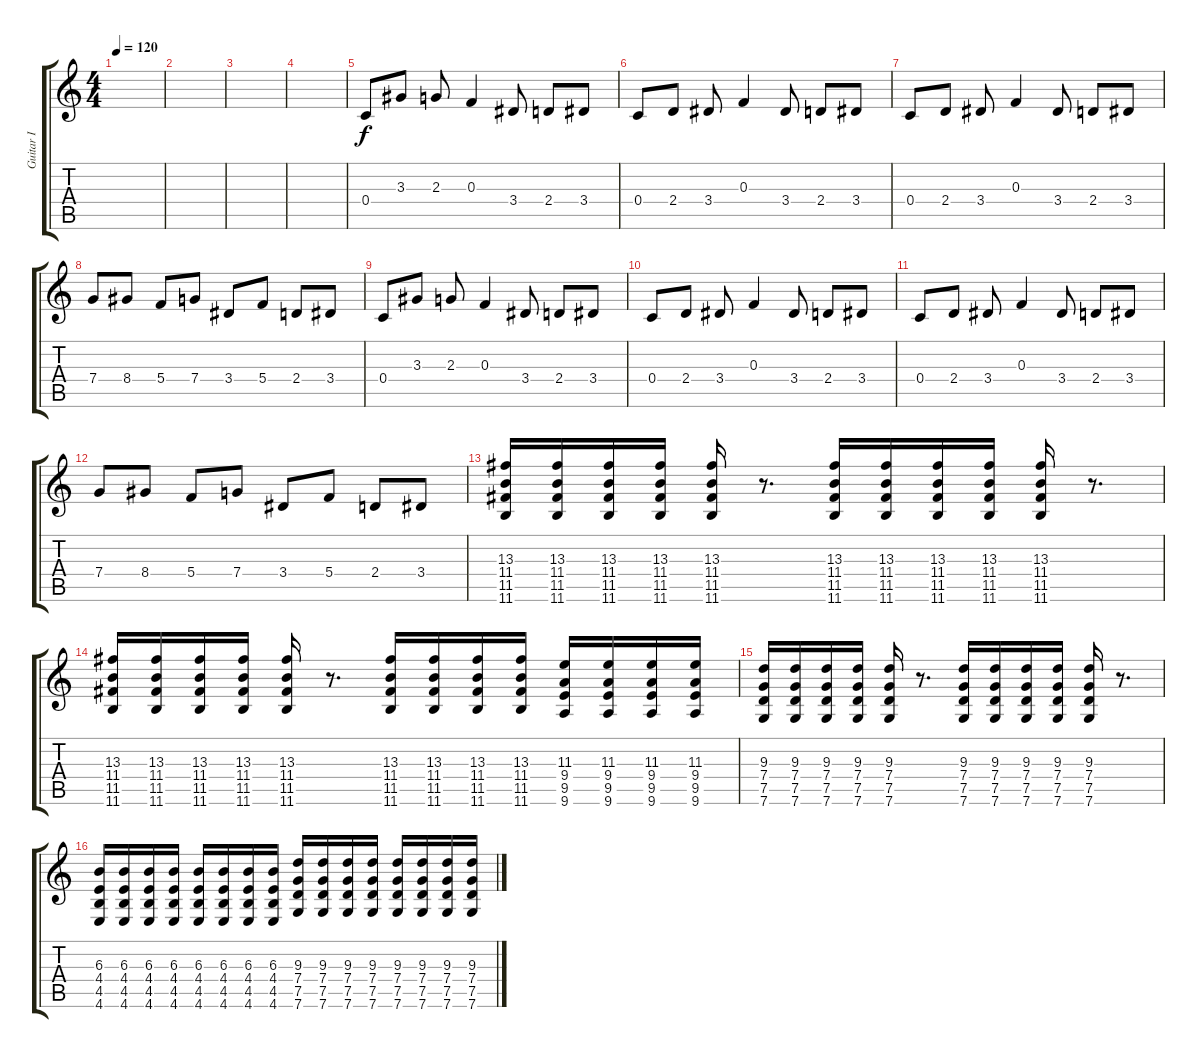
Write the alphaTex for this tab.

\track ("Guitar I" "Guitar I") {instrument distortionguitar}
\staff {score tabs}
\tuning (D4 A3 F3 C3 G2 C2) {hide}
\ts (4 4)
\tempo 120
\clef g2
\ks c
|
|
|
|
0.4.8{balance 0} 3.3.8 2.3.8 0.3.4 3.4.8 2.4.8 3.4.8 |
0.4.8 2.4.8 3.4.8 0.3.4 3.4.8 2.4.8 3.4.8 |
0.4.8 2.4.8 3.4.8 0.3.4 3.4.8 2.4.8 3.4.8 |
7.4.8 8.4.8 5.4.8 7.4.8 3.4.8 5.4.8 2.4.8 3.4.8 |
0.4.8 3.3.8 2.3.8 0.3.4 3.4.8 2.4.8 3.4.8 |
0.4.8 2.4.8 3.4.8 0.3.4 3.4.8 2.4.8 3.4.8 |
0.4.8 2.4.8 3.4.8 0.3.4 3.4.8 2.4.8 3.4.8 |
7.4.8 8.4.8 5.4.8 7.4.8 3.4.8 5.4.8 2.4.8 3.4.8 |
(13.3 11.4 11.5 11.6).16{balance 8 instrument distortionguitar} (13.3 11.4 11.5 11.6).16 (13.3 11.4 11.5 11.6).16 (13.3 11.4 11.5 11.6).16 (13.3 11.4 11.5 11.6).16 r.8{d} (13.3 11.4 11.5 11.6).16 (13.3 11.4 11.5 11.6).16 (13.3 11.4 11.5 11.6).16 (13.3 11.4 11.5 11.6).16 (13.3 11.4 11.5 11.6).16 r.8{d} |
(13.3 11.4 11.5 11.6).16 (13.3 11.4 11.5 11.6).16 (13.3 11.4 11.5 11.6).16 (13.3 11.4 11.5 11.6).16 (13.3 11.4 11.5 11.6).16 r.8{d} (13.3 11.4 11.5 11.6).16 (13.3 11.4 11.5 11.6).16 (13.3 11.4 11.5 11.6).16 (13.3 11.4 11.5 11.6).16 (11.3 9.4 9.5 9.6).16 (11.3 9.4 9.5 9.6).16 (11.3 9.4 9.5 9.6).16 (11.3 9.4 9.5 9.6).16 |
(9.3 7.4 7.5 7.6).16 (9.3 7.4 7.5 7.6).16 (9.3 7.4 7.5 7.6).16 (9.3 7.4 7.5 7.6).16 (9.3 7.4 7.5 7.6).16 r.8{d} (9.3 7.4 7.5 7.6).16 (9.3 7.4 7.5 7.6).16 (9.3 7.4 7.5 7.6).16 (9.3 7.4 7.5 7.6).16 (9.3 7.4 7.5 7.6).16 r.8{d} |
(6.3 4.4 4.5 4.6).16 (6.3 4.4 4.5 4.6).16 (6.3 4.4 4.5 4.6).16 (6.3 4.4 4.5 4.6).16 (6.3 4.4 4.5 4.6).16 (6.3 4.4 4.5 4.6).16 (6.3 4.4 4.5 4.6).16 (6.3 4.4 4.5 4.6).16 (9.3 7.4 7.5 7.6).16 (9.3 7.4 7.5 7.6).16 (9.3 7.4 7.5 7.6).16 (9.3 7.4 7.5 7.6).16 (9.3 7.4 7.5 7.6).16 (9.3 7.4 7.5 7.6).16 (9.3 7.4 7.5 7.6).16 (9.3 7.4 7.5 7.6).16
